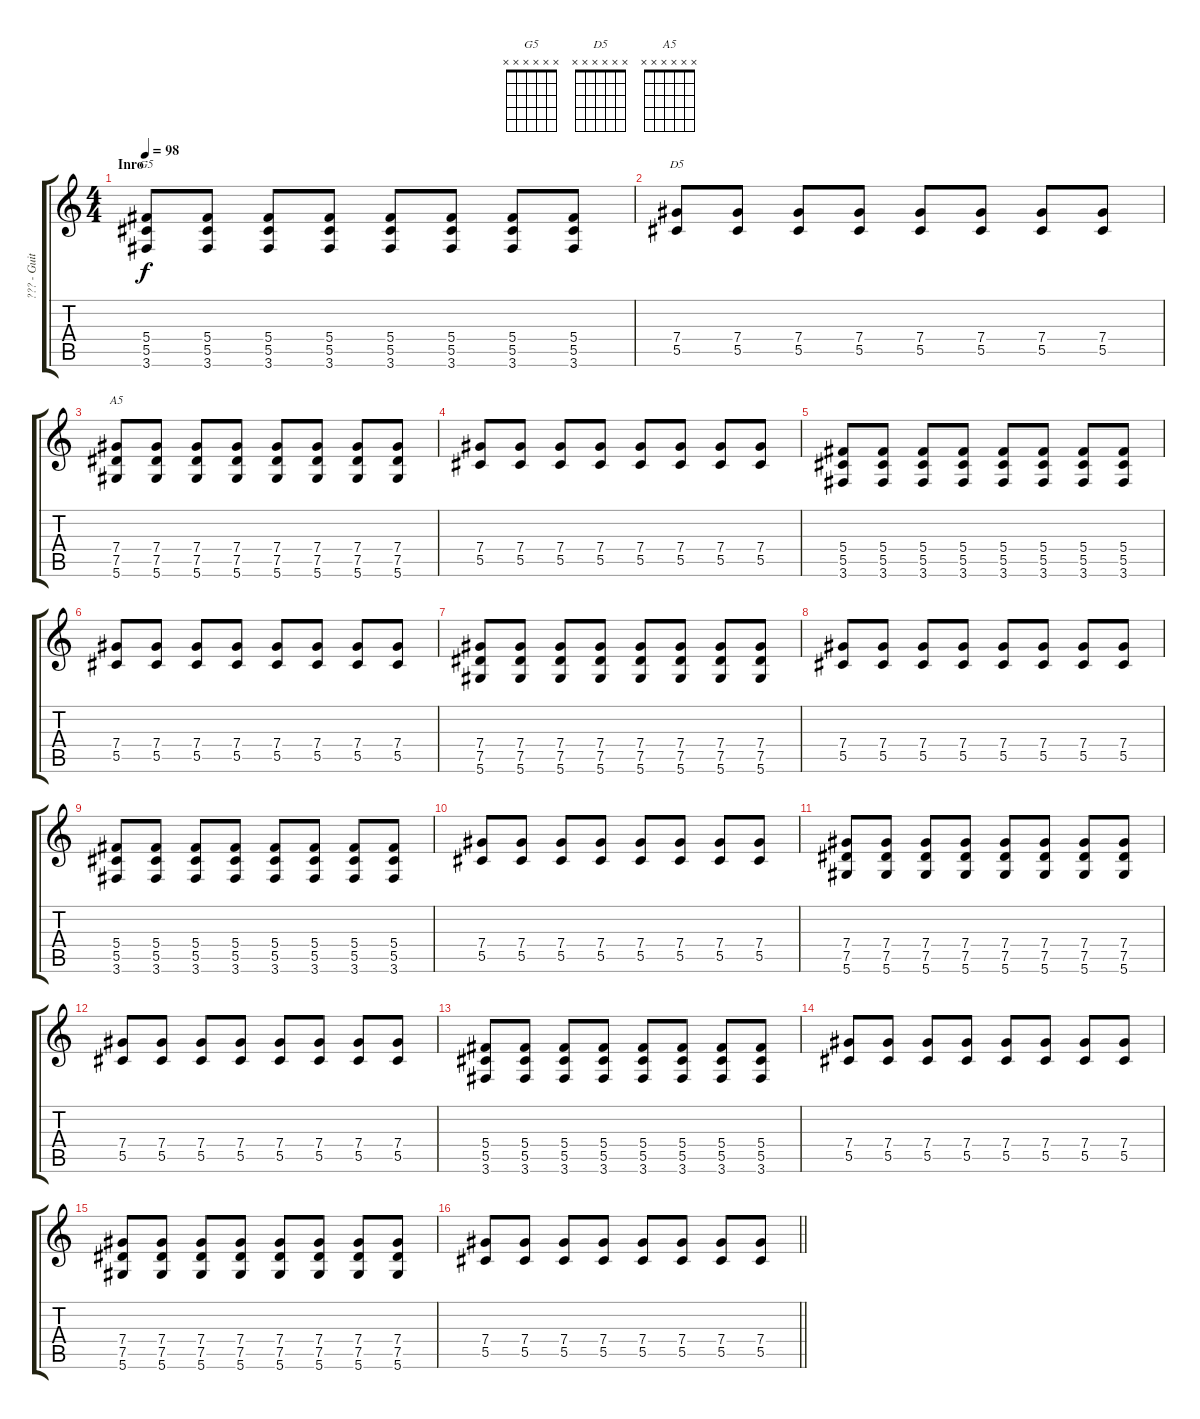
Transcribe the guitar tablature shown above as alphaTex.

\track ("??? - Guitar" "??? - Guit") {instrument overdrivenguitar}
\staff {score tabs}
\tuning (Eb4 Bb3 Gb3 Db3 Ab2 Eb2) {hide}
\chord ("G5" x x x x x x)
\chord ("D5" x x x x x x)
\chord ("A5" x x x x x x)
\ts (4 4)
\section ("" "Inro")
\tempo 98
\clef g2
\ks c
(5.4 5.5 3.6).8{ch "G5" dy f instrument overdrivenguitar} (5.4 5.5 3.6).8 (5.4 5.5 3.6).8 (5.4 5.5 3.6).8 (5.4 5.5 3.6).8 (5.4 5.5 3.6).8 (5.4 5.5 3.6).8 (5.4 5.5 3.6).8 |
(7.4 5.5).8{ch "D5"} (7.4 5.5).8 (7.4 5.5).8 (7.4 5.5).8 (7.4 5.5).8 (7.4 5.5).8 (7.4 5.5).8 (7.4 5.5).8 |
(7.4 7.5 5.6).8{ch "A5"} (7.4 7.5 5.6).8 (7.4 7.5 5.6).8 (7.4 7.5 5.6).8 (7.4 7.5 5.6).8 (7.4 7.5 5.6).8 (7.4 7.5 5.6).8 (7.4 7.5 5.6).8 |
(7.4 5.5).8 (7.4 5.5).8 (7.4 5.5).8 (7.4 5.5).8 (7.4 5.5).8 (7.4 5.5).8 (7.4 5.5).8 (7.4 5.5).8 |
(5.4 5.5 3.6).8 (5.4 5.5 3.6).8 (5.4 5.5 3.6).8 (5.4 5.5 3.6).8 (5.4 5.5 3.6).8 (5.4 5.5 3.6).8 (5.4 5.5 3.6).8 (5.4 5.5 3.6).8 |
(7.4 5.5).8 (7.4 5.5).8 (7.4 5.5).8 (7.4 5.5).8 (7.4 5.5).8 (7.4 5.5).8 (7.4 5.5).8 (7.4 5.5).8 |
(7.4 7.5 5.6).8 (7.4 7.5 5.6).8 (7.4 7.5 5.6).8 (7.4 7.5 5.6).8 (7.4 7.5 5.6).8 (7.4 7.5 5.6).8 (7.4 7.5 5.6).8 (7.4 7.5 5.6).8 |
(7.4 5.5).8 (7.4 5.5).8 (7.4 5.5).8 (7.4 5.5).8 (7.4 5.5).8 (7.4 5.5).8 (7.4 5.5).8 (7.4 5.5).8 |
(5.4 5.5 3.6).8 (5.4 5.5 3.6).8 (5.4 5.5 3.6).8 (5.4 5.5 3.6).8 (5.4 5.5 3.6).8 (5.4 5.5 3.6).8 (5.4 5.5 3.6).8 (5.4 5.5 3.6).8 |
(7.4 5.5).8 (7.4 5.5).8 (7.4 5.5).8 (7.4 5.5).8 (7.4 5.5).8 (7.4 5.5).8 (7.4 5.5).8 (7.4 5.5).8 |
(7.4 7.5 5.6).8 (7.4 7.5 5.6).8 (7.4 7.5 5.6).8 (7.4 7.5 5.6).8 (7.4 7.5 5.6).8 (7.4 7.5 5.6).8 (7.4 7.5 5.6).8 (7.4 7.5 5.6).8 |
(7.4 5.5).8 (7.4 5.5).8 (7.4 5.5).8 (7.4 5.5).8 (7.4 5.5).8 (7.4 5.5).8 (7.4 5.5).8 (7.4 5.5).8 |
(5.4 5.5 3.6).8 (5.4 5.5 3.6).8 (5.4 5.5 3.6).8 (5.4 5.5 3.6).8 (5.4 5.5 3.6).8 (5.4 5.5 3.6).8 (5.4 5.5 3.6).8 (5.4 5.5 3.6).8 |
(7.4 5.5).8 (7.4 5.5).8 (7.4 5.5).8 (7.4 5.5).8 (7.4 5.5).8 (7.4 5.5).8 (7.4 5.5).8 (7.4 5.5).8 |
(7.4 7.5 5.6).8 (7.4 7.5 5.6).8 (7.4 7.5 5.6).8 (7.4 7.5 5.6).8 (7.4 7.5 5.6).8 (7.4 7.5 5.6).8 (7.4 7.5 5.6).8 (7.4 7.5 5.6).8 |
\barLineRight lightlight
(7.4 5.5).8 (7.4 5.5).8 (7.4 5.5).8 (7.4 5.5).8 (7.4 5.5).8 (7.4 5.5).8 (7.4 5.5).8 (7.4 5.5).8
